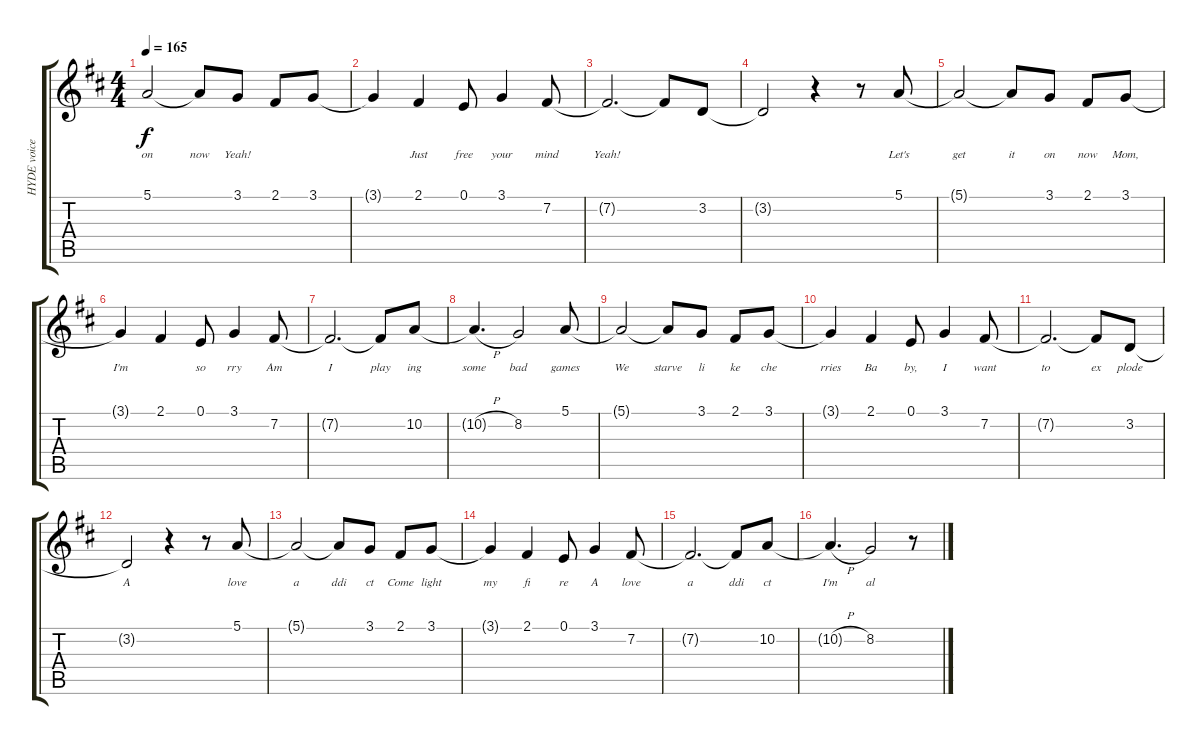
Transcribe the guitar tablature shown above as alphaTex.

\track ("HYDE voice" "HYDE voice") {instrument flute}
\staff {score tabs}
\tuning (E4 B3 G3 D3 A2 E2) {hide}
\ts (4 4)
\tempo 165
\clef g2
\ks d
5.1{t}.2{lyrics (0 "on") lyrics (1 "") lyrics (2 "") lyrics (3 "") lyrics (4 "") dy f} 5.1{t}.8{lyrics (0 "now") lyrics (1 "") lyrics (2 "") lyrics (3 "") lyrics (4 "")} 3.1.8{lyrics (0 "Yeah!") lyrics (1 "") lyrics (2 "") lyrics (3 "") lyrics (4 "")} 2.1.8{lyrics (0 "") lyrics (1 "") lyrics (2 "") lyrics (3 "") lyrics (4 "")} 3.1.8{lyrics (0 "") lyrics (1 "") lyrics (2 "") lyrics (3 "") lyrics (4 "")} |
3.1{t}.4{lyrics (0 "") lyrics (1 "") lyrics (2 "") lyrics (3 "") lyrics (4 "")} 2.1.4{lyrics (0 "Just") lyrics (1 "") lyrics (2 "") lyrics (3 "") lyrics (4 "")} 0.1.8{lyrics (0 "free") lyrics (1 "") lyrics (2 "") lyrics (3 "") lyrics (4 "")} 3.1.4{lyrics (0 "your") lyrics (1 "") lyrics (2 "") lyrics (3 "") lyrics (4 "")} 7.2.8{lyrics (0 "mind") lyrics (1 "") lyrics (2 "") lyrics (3 "") lyrics (4 "")} |
7.2{t}.2{d lyrics (0 "Yeah!") lyrics (1 "") lyrics (2 "") lyrics (3 "") lyrics (4 "")} 7.2{t}.8{lyrics (0 "") lyrics (1 "") lyrics (2 "") lyrics (3 "") lyrics (4 "")} 3.2.8{lyrics (0 "") lyrics (1 "") lyrics (2 "") lyrics (3 "") lyrics (4 "")} |
3.2{t}.2{lyrics (0 "") lyrics (1 "") lyrics (2 "") lyrics (3 "") lyrics (4 "")} r.4 r.8 5.1.8{lyrics (0 "Let's") lyrics (1 "") lyrics (2 "") lyrics (3 "") lyrics (4 "")} |
5.1{t}.2{lyrics (0 "get") lyrics (1 "") lyrics (2 "") lyrics (3 "") lyrics (4 "")} 5.1{t}.8{lyrics (0 "it") lyrics (1 "") lyrics (2 "") lyrics (3 "") lyrics (4 "")} 3.1.8{lyrics (0 "on") lyrics (1 "") lyrics (2 "") lyrics (3 "") lyrics (4 "")} 2.1.8{lyrics (0 "now") lyrics (1 "") lyrics (2 "") lyrics (3 "") lyrics (4 "")} 3.1.8{lyrics (0 "Mom,") lyrics (1 "") lyrics (2 "") lyrics (3 "") lyrics (4 "")} |
3.1{t}.4{lyrics (0 "I'm") lyrics (1 "") lyrics (2 "") lyrics (3 "") lyrics (4 "")} 2.1.4{lyrics (0 "") lyrics (1 "") lyrics (2 "") lyrics (3 "") lyrics (4 "")} 0.1.8{lyrics (0 "so") lyrics (1 "") lyrics (2 "") lyrics (3 "") lyrics (4 "")} 3.1.4{lyrics (0 "rry") lyrics (1 "") lyrics (2 "") lyrics (3 "") lyrics (4 "")} 7.2.8{lyrics (0 "Am") lyrics (1 "") lyrics (2 "") lyrics (3 "") lyrics (4 "")} |
7.2{t}.2{d lyrics (0 "I") lyrics (1 "") lyrics (2 "") lyrics (3 "") lyrics (4 "")} 7.2{t}.8{lyrics (0 "play") lyrics (1 "") lyrics (2 "") lyrics (3 "") lyrics (4 "")} 10.2.8{lyrics (0 "ing") lyrics (1 "") lyrics (2 "") lyrics (3 "") lyrics (4 "")} |
10.2{h t}.4{d lyrics (0 "some") lyrics (1 "") lyrics (2 "") lyrics (3 "") lyrics (4 "")} 8.2.2{lyrics (0 "bad") lyrics (1 "") lyrics (2 "") lyrics (3 "") lyrics (4 "")} 5.1.8{lyrics (0 "games") lyrics (1 "") lyrics (2 "") lyrics (3 "") lyrics (4 "")} |
5.1{t}.2{lyrics (0 "We") lyrics (1 "") lyrics (2 "") lyrics (3 "") lyrics (4 "")} 5.1{t}.8{lyrics (0 "starve") lyrics (1 "") lyrics (2 "") lyrics (3 "") lyrics (4 "")} 3.1.8{lyrics (0 "li") lyrics (1 "") lyrics (2 "") lyrics (3 "") lyrics (4 "")} 2.1.8{lyrics (0 "ke") lyrics (1 "") lyrics (2 "") lyrics (3 "") lyrics (4 "")} 3.1.8{lyrics (0 "che") lyrics (1 "") lyrics (2 "") lyrics (3 "") lyrics (4 "")} |
3.1{t}.4{lyrics (0 "rries") lyrics (1 "") lyrics (2 "") lyrics (3 "") lyrics (4 "")} 2.1.4{lyrics (0 "Ba") lyrics (1 "") lyrics (2 "") lyrics (3 "") lyrics (4 "")} 0.1.8{lyrics (0 "by,") lyrics (1 "") lyrics (2 "") lyrics (3 "") lyrics (4 "")} 3.1.4{lyrics (0 "I") lyrics (1 "") lyrics (2 "") lyrics (3 "") lyrics (4 "")} 7.2.8{lyrics (0 "want") lyrics (1 "") lyrics (2 "") lyrics (3 "") lyrics (4 "")} |
7.2{t}.2{d lyrics (0 "to") lyrics (1 "") lyrics (2 "") lyrics (3 "") lyrics (4 "")} 7.2{t}.8{lyrics (0 "ex") lyrics (1 "") lyrics (2 "") lyrics (3 "") lyrics (4 "")} 3.2.8{lyrics (0 "plode") lyrics (1 "") lyrics (2 "") lyrics (3 "") lyrics (4 "")} |
3.2{t}.2{lyrics (0 "A") lyrics (1 "") lyrics (2 "") lyrics (3 "") lyrics (4 "")} r.4 r.8 5.1.8{lyrics (0 "love") lyrics (1 "") lyrics (2 "") lyrics (3 "") lyrics (4 "")} |
5.1{t}.2{lyrics (0 "a") lyrics (1 "") lyrics (2 "") lyrics (3 "") lyrics (4 "")} 5.1{t}.8{lyrics (0 "ddi") lyrics (1 "") lyrics (2 "") lyrics (3 "") lyrics (4 "")} 3.1.8{lyrics (0 "ct") lyrics (1 "") lyrics (2 "") lyrics (3 "") lyrics (4 "")} 2.1.8{lyrics (0 "Come") lyrics (1 "") lyrics (2 "") lyrics (3 "") lyrics (4 "")} 3.1.8{lyrics (0 "light") lyrics (1 "") lyrics (2 "") lyrics (3 "") lyrics (4 "")} |
3.1{t}.4{lyrics (0 "my") lyrics (1 "") lyrics (2 "") lyrics (3 "") lyrics (4 "")} 2.1.4{lyrics (0 "fi") lyrics (1 "") lyrics (2 "") lyrics (3 "") lyrics (4 "")} 0.1.8{lyrics (0 "re") lyrics (1 "") lyrics (2 "") lyrics (3 "") lyrics (4 "")} 3.1.4{lyrics (0 "A") lyrics (1 "") lyrics (2 "") lyrics (3 "") lyrics (4 "")} 7.2.8{lyrics (0 "love") lyrics (1 "") lyrics (2 "") lyrics (3 "") lyrics (4 "")} |
7.2{t}.2{d lyrics (0 "a") lyrics (1 "") lyrics (2 "") lyrics (3 "") lyrics (4 "")} 7.2{t}.8{lyrics (0 "ddi") lyrics (1 "") lyrics (2 "") lyrics (3 "") lyrics (4 "")} 10.2.8{lyrics (0 "ct") lyrics (1 "") lyrics (2 "") lyrics (3 "") lyrics (4 "")} |
10.2{h t}.4{d lyrics (0 "I'm") lyrics (1 "") lyrics (2 "") lyrics (3 "") lyrics (4 "")} 8.2.2{lyrics (0 "al") lyrics (1 "") lyrics (2 "") lyrics (3 "") lyrics (4 "")} r.8
